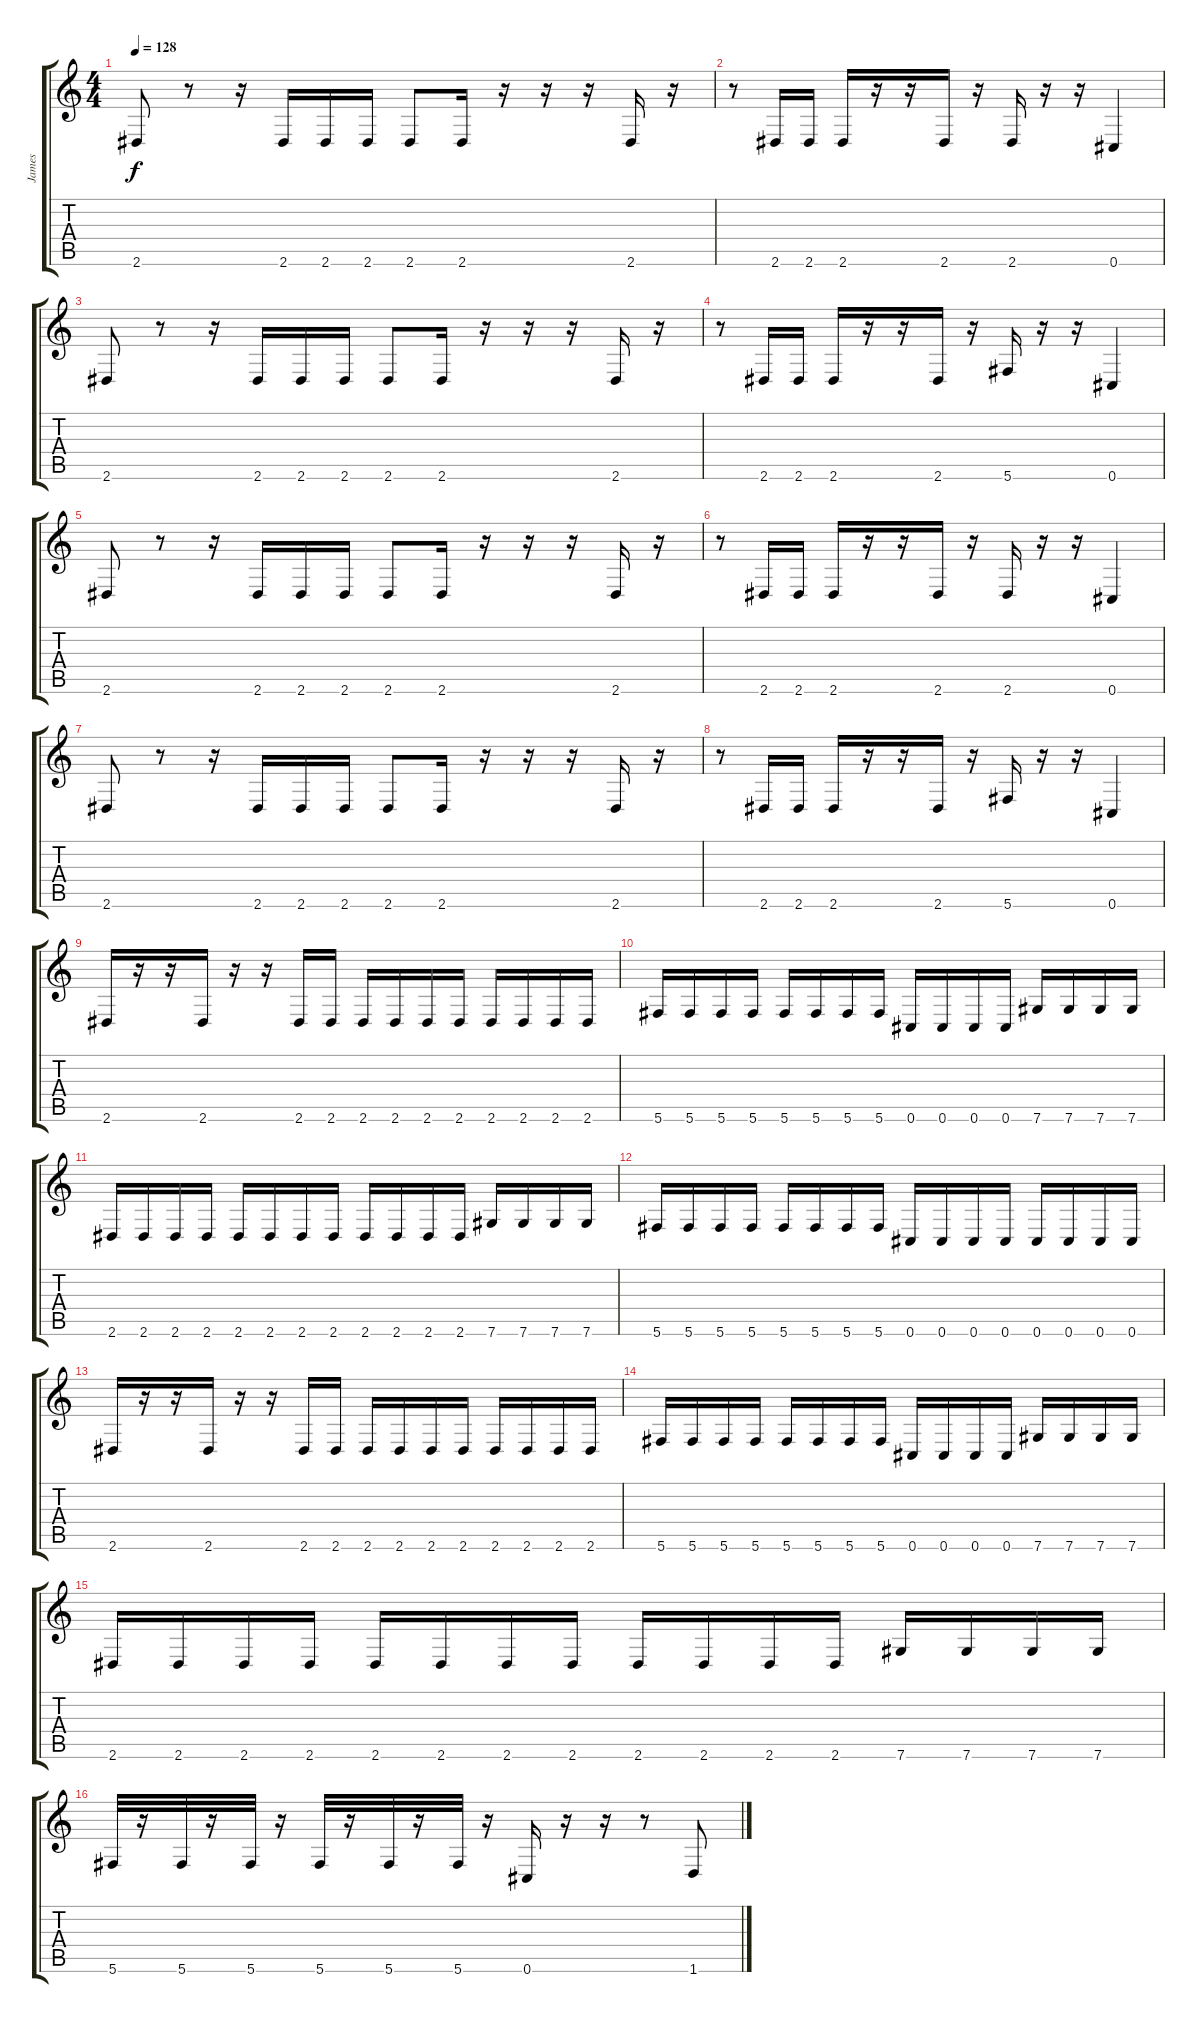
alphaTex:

\track ("James" "James") {instrument slapbass1}
\staff {score tabs}
\tuning (Eb4 Bb3 Gb3 Db3 Ab2 Db2) {hide}
\ts (4 4)
\tempo 128
\clef g2
\ks c
2.6.8{dy f} r.8 r.16 2.6.16 2.6.16 2.6.16 2.6.8 2.6.16 r.16 r.16 r.16 2.6.16 r.16 |
r.8 2.6.16 2.6.16 2.6.16 r.16 r.16 2.6.16 r.16 2.6.16 r.16 r.16 0.6.4 |
2.6.8 r.8 r.16 2.6.16 2.6.16 2.6.16 2.6.8 2.6.16 r.16 r.16 r.16 2.6.16 r.16 |
r.8 2.6.16 2.6.16 2.6.16 r.16 r.16 2.6.16 r.16 5.6.16 r.16 r.16 0.6.4 |
2.6.8 r.8 r.16 2.6.16 2.6.16 2.6.16 2.6.8 2.6.16 r.16 r.16 r.16 2.6.16 r.16 |
r.8 2.6.16 2.6.16 2.6.16 r.16 r.16 2.6.16 r.16 2.6.16 r.16 r.16 0.6.4 |
2.6.8 r.8 r.16 2.6.16 2.6.16 2.6.16 2.6.8 2.6.16 r.16 r.16 r.16 2.6.16 r.16 |
r.8 2.6.16 2.6.16 2.6.16 r.16 r.16 2.6.16 r.16 5.6.16 r.16 r.16 0.6.4 |
2.6.16 r.16 r.16 2.6.16 r.16 r.16 2.6.16 2.6.16 2.6.16 2.6.16 2.6.16 2.6.16 2.6.16 2.6.16 2.6.16 2.6.16 |
5.6.16 5.6.16 5.6.16 5.6.16 5.6.16 5.6.16 5.6.16 5.6.16 0.6.16 0.6.16 0.6.16 0.6.16 7.6.16 7.6.16 7.6.16 7.6.16 |
2.6.16 2.6.16 2.6.16 2.6.16 2.6.16 2.6.16 2.6.16 2.6.16 2.6.16 2.6.16 2.6.16 2.6.16 7.6.16 7.6.16 7.6.16 7.6.16 |
5.6.16 5.6.16 5.6.16 5.6.16 5.6.16 5.6.16 5.6.16 5.6.16 0.6.16 0.6.16 0.6.16 0.6.16 0.6.16 0.6.16 0.6.16 0.6.16 |
2.6.16 r.16 r.16 2.6.16 r.16 r.16 2.6.16 2.6.16 2.6.16 2.6.16 2.6.16 2.6.16 2.6.16 2.6.16 2.6.16 2.6.16 |
5.6.16 5.6.16 5.6.16 5.6.16 5.6.16 5.6.16 5.6.16 5.6.16 0.6.16 0.6.16 0.6.16 0.6.16 7.6.16 7.6.16 7.6.16 7.6.16 |
2.6.16 2.6.16 2.6.16 2.6.16 2.6.16 2.6.16 2.6.16 2.6.16 2.6.16 2.6.16 2.6.16 2.6.16 7.6.16 7.6.16 7.6.16 7.6.16 |
5.6.32 r.16 5.6.32 r.16 5.6.32 r.16 5.6.32 r.16 5.6.32 r.16 5.6.32 r.16 0.6.16 r.16 r.16 r.8 1.6.8
